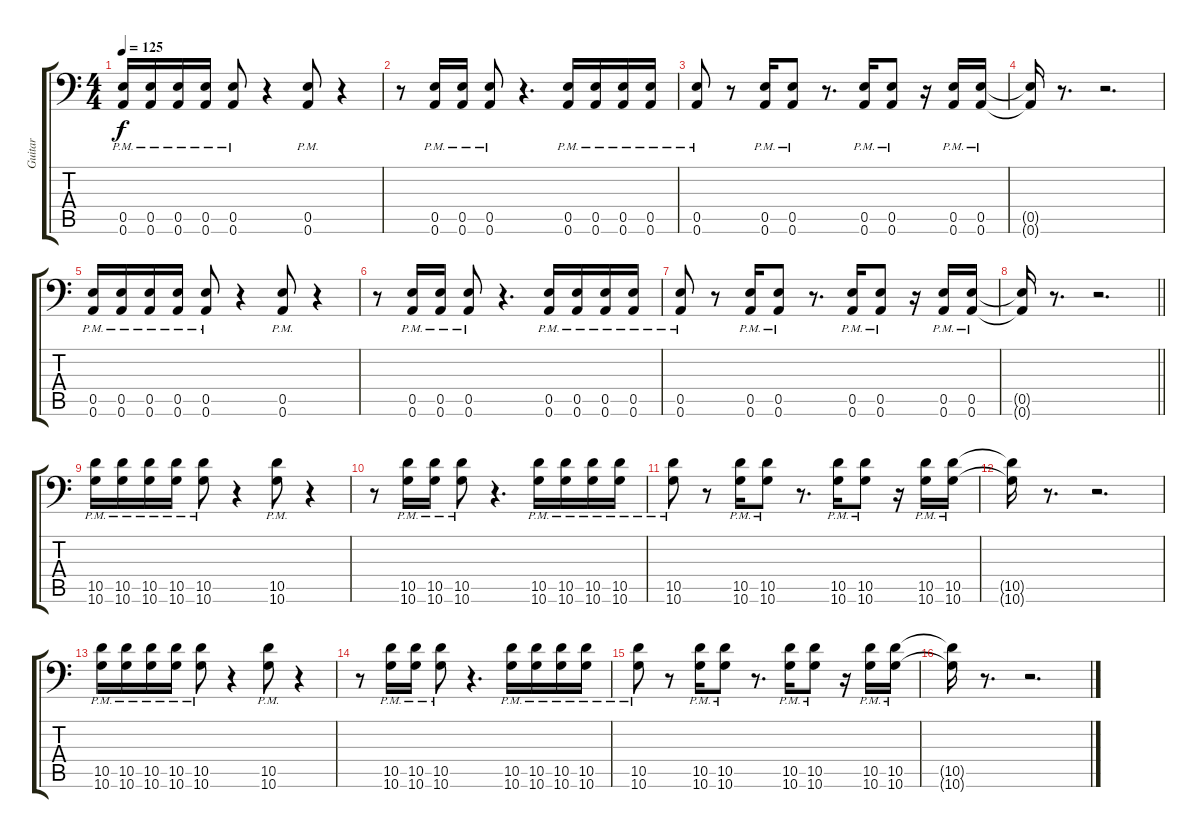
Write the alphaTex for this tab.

\track ("Guitar" "Guitar") {instrument distortionguitar}
\staff {score tabs}
\tuning (B3 Gb3 D3 A2 E2 A1) {hide}
\ts (4 4)
\tempo 125
\clef f4
\ks c
(0.5{pm} 0.6{pm}).16{dy f} (0.5{pm} 0.6{pm}).16 (0.5{pm} 0.6{pm}).16 (0.5{pm} 0.6{pm}).16 (0.5{pm} 0.6{pm}).8 r.4 (0.5{pm} 0.6{pm}).8 r.4 |
r.8 (0.5{pm} 0.6{pm}).16 (0.5{pm} 0.6{pm}).16 (0.5{pm} 0.6{pm}).8 r.4{d} (0.5{pm} 0.6{pm}).16 (0.5{pm} 0.6{pm}).16 (0.5{pm} 0.6{pm}).16 (0.5{pm} 0.6{pm}).16 |
(0.5{pm} 0.6{pm}).8 r.8 (0.5{pm} 0.6{pm}).16 (0.5{pm} 0.6{pm}).8 r.8{d} (0.5{pm} 0.6{pm}).16 (0.5{pm} 0.6{pm}).8 r.16 (0.5{pm} 0.6{pm}).16 (0.5{pm} 0.6{pm}).16 |
(0.5{t} 0.6{t}).16 r.8{d} r.2{d} |
(0.5{pm} 0.6{pm}).16 (0.5{pm} 0.6{pm}).16 (0.5{pm} 0.6{pm}).16 (0.5{pm} 0.6{pm}).16 (0.5{pm} 0.6{pm}).8 r.4 (0.5{pm} 0.6{pm}).8 r.4 |
r.8 (0.5{pm} 0.6{pm}).16 (0.5{pm} 0.6{pm}).16 (0.5{pm} 0.6{pm}).8 r.4{d} (0.5{pm} 0.6{pm}).16 (0.5{pm} 0.6{pm}).16 (0.5{pm} 0.6{pm}).16 (0.5{pm} 0.6{pm}).16 |
(0.5{pm} 0.6{pm}).8 r.8 (0.5{pm} 0.6{pm}).16 (0.5{pm} 0.6{pm}).8 r.8{d} (0.5{pm} 0.6{pm}).16 (0.5{pm} 0.6{pm}).8 r.16 (0.5{pm} 0.6{pm}).16 (0.5{pm} 0.6{pm}).16 |
\barLineRight lightlight
(0.5{t} 0.6{t}).16 r.8{d} r.2{d} |
\section ("" "")
(10.5{pm} 10.6{pm}).16 (10.5{pm} 10.6{pm}).16 (10.5{pm} 10.6{pm}).16 (10.5{pm} 10.6{pm}).16 (10.5{pm} 10.6{pm}).8 r.4 (10.5{pm} 10.6{pm}).8 r.4 |
r.8 (10.5{pm} 10.6{pm}).16 (10.5{pm} 10.6{pm}).16 (10.5{pm} 10.6{pm}).8 r.4{d} (10.5{pm} 10.6{pm}).16 (10.5{pm} 10.6{pm}).16 (10.5{pm} 10.6{pm}).16 (10.5{pm} 10.6{pm}).16 |
(10.5{pm} 10.6{pm}).8 r.8 (10.5{pm} 10.6{pm}).16 (10.5{pm} 10.6{pm}).8 r.8{d} (10.5{pm} 10.6{pm}).16 (10.5{pm} 10.6{pm}).8 r.16 (10.5{pm} 10.6{pm}).16 (10.5{pm} 10.6{pm}).16 |
(10.5{t} 10.6{t}).16 r.8{d} r.2{d} |
(10.5{pm} 10.6{pm}).16 (10.5{pm} 10.6{pm}).16 (10.5{pm} 10.6{pm}).16 (10.5{pm} 10.6{pm}).16 (10.5{pm} 10.6{pm}).8 r.4 (10.5{pm} 10.6{pm}).8 r.4 |
r.8 (10.5{pm} 10.6{pm}).16 (10.5{pm} 10.6{pm}).16 (10.5{pm} 10.6{pm}).8 r.4{d} (10.5{pm} 10.6{pm}).16 (10.5{pm} 10.6{pm}).16 (10.5{pm} 10.6{pm}).16 (10.5{pm} 10.6{pm}).16 |
(10.5{pm} 10.6{pm}).8 r.8 (10.5{pm} 10.6{pm}).16 (10.5{pm} 10.6{pm}).8 r.8{d} (10.5{pm} 10.6{pm}).16 (10.5{pm} 10.6{pm}).8 r.16 (10.5{pm} 10.6{pm}).16 (10.5{pm} 10.6{pm}).16 |
(10.5{t} 10.6{t}).16 r.8{d} r.2{d}
